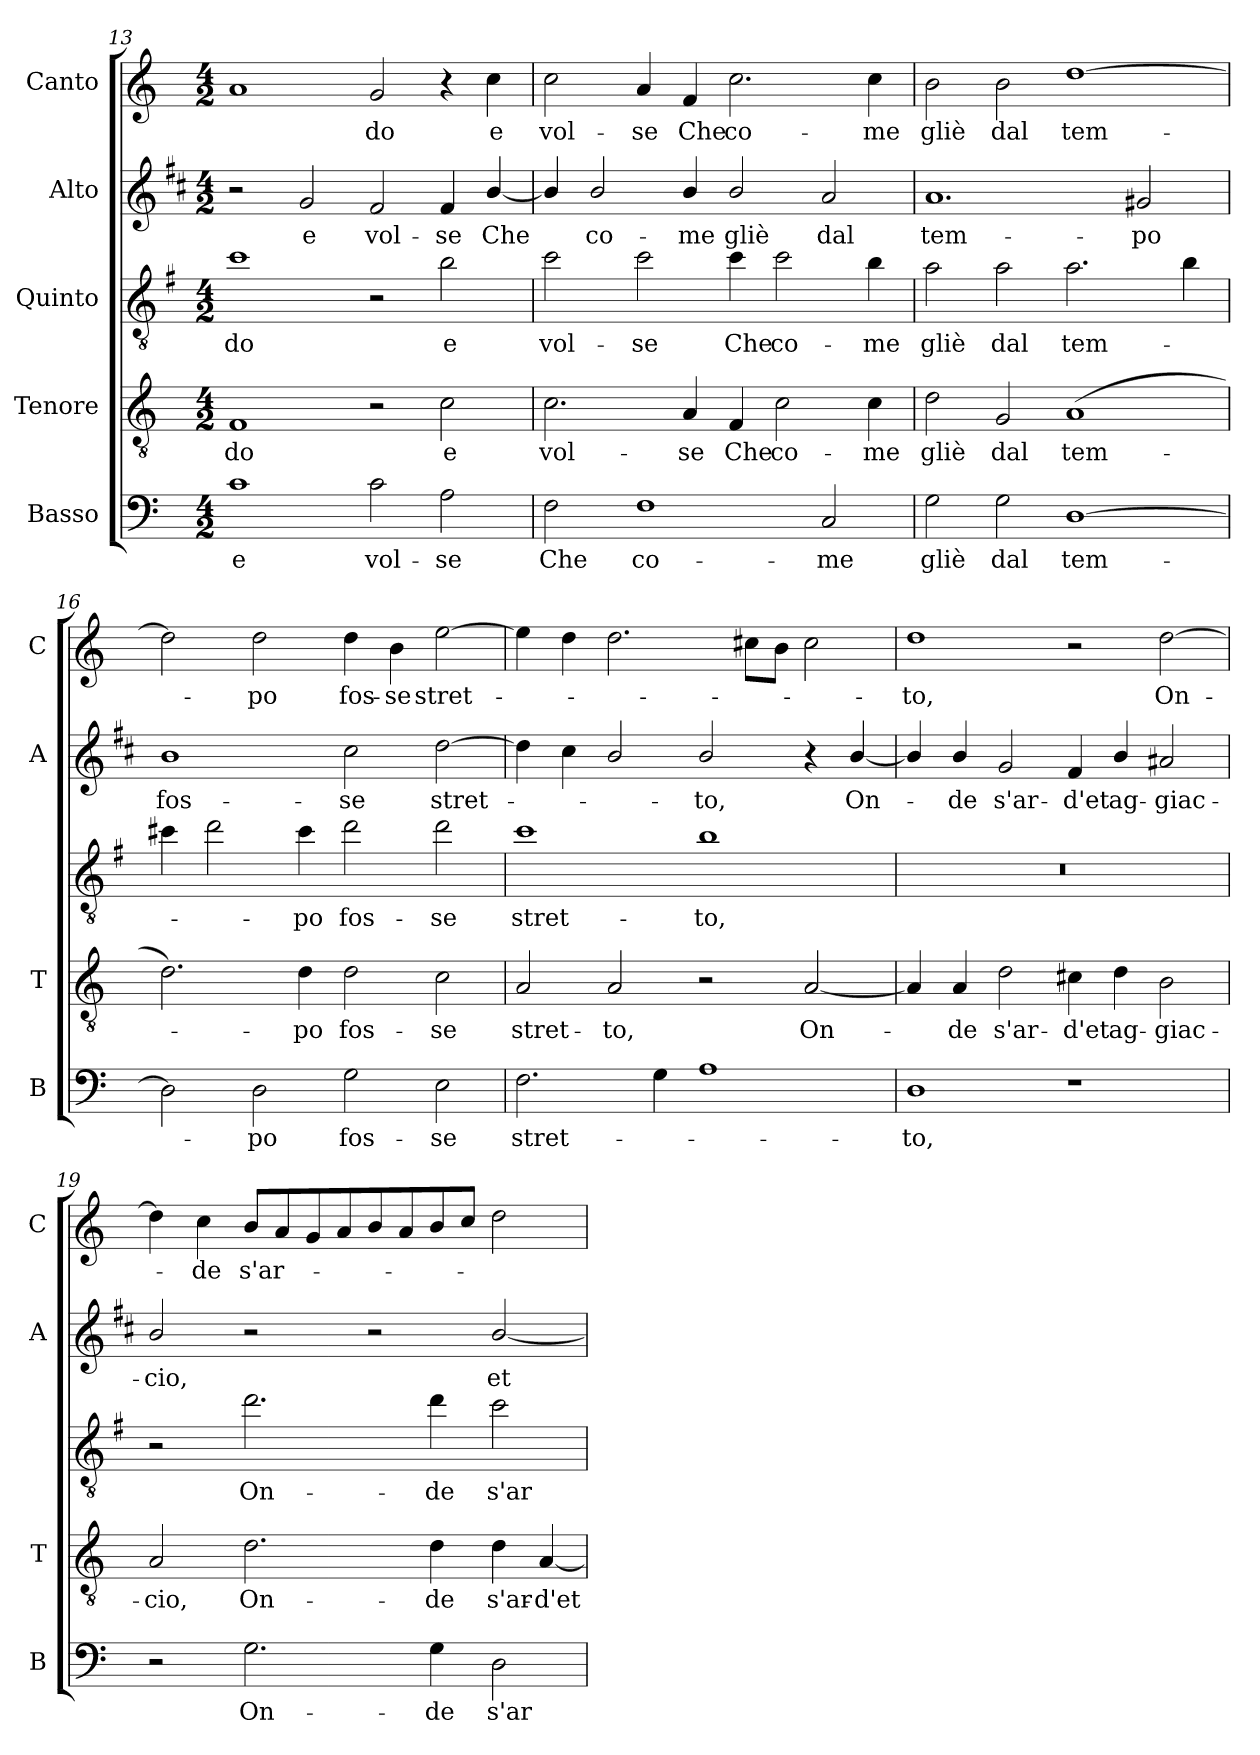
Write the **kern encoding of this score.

**kern	**text	**kern	**text	**kern	**text	**kern	**text	**kern	**text
*part5	*part5	*part4	*part4	*part3	*part3	*part2	*part2	*part1	*part1
*staff5	*staff5	*staff4	*staff4	*staff3	*staff3	*staff2	*staff2	*staff1	*staff1
*I"Basso	*	*I"Tenore	*	*I"Quinto	*	*I"Alto	*	*I"Canto	*
*I'B	*	*I'T	*	*	*	*I'A	*	*I'C	*
!!LO:LB:g=z
*clefF4	*	*clefGv2	*	*clefGv2	*	*clefG2	*	*clefG2	*
*	*	*	*	*ITrd4c7	*	*ITrd1c2	*	*	*
*k[]	*	*k[]	*	*k[]	*	*k[]	*	*k[]	*
*C:	*	*C:	*	*C:	*	*C:	*	*C:	*
*M4/2	*	*M4/2	*	*M4/2	*	*M4/2	*	*M4/2	*
=13	=13	=13	=13	=13	=13	=13	=13	=13	=13
!	!LO:LY:b	!	!LO:LY:b	!	!LO:LY:b	!	!	!	!
1c	e	1F	-do	1f	-do	2r	.	1a	.
!	!	!	!	!	!	!	!LO:LY:b	!	!
.	.	.	.	.	.	2f/	e	.	.
!	!LO:LY:b	!	!	!	!	!	!LO:LY:b	!	!LO:LY:b
2c\	vol-	2r	.	2r	.	2e/	vol-	2g/	-do
!	!LO:LY:b	!	!LO:LY:b	!	!LO:LY:b	!	!LO:LY:b	!	!
2A\	-se	2c\	e	2e\	e	4e/	-se	4r	.
!	!	!	!	!	!	!	!LO:LY:b	!	!LO:LY:b
.	.	.	.	.	.	[4a/	Che	4cc\	e
=14	=14	=14	=14	=14	=14	=14	=14	=14	=14
!	!LO:LY:b	!	!LO:LY:b	!	!LO:LY:b	!	!	!	!LO:LY:b
2F\	Che	2.c\	vol-	2f\	vol-	4a/]	.	2cc\	vol-
!	!	!	!	!	!	!	!LO:LY:b	!	!
.	.	.	.	.	.	2a/	co-	.	.
!	!LO:LY:b	!	!	!	!LO:LY:b	!	!	!	!LO:LY:b
1F	co-	.	.	2f\	-se	.	.	4a/	-se
!	!	!	!LO:LY:b	!	!	!	!LO:LY:b	!	!LO:LY:b
.	.	4A/	-se	.	.	4a/	-me	4f/	Che
!	!	!	!LO:LY:b	!	!LO:LY:b	!	!LO:LY:b	!	!LO:LY:b
.	.	4F/	Che	4f\	Che	2a/	gliè	2.cc\	co-
!	!	!	!LO:LY:b	!	!LO:LY:b	!	!	!	!
.	.	2c\	co-	2f\	co-	.	.	.	.
!	!LO:LY:b	!	!	!	!	!	!LO:LY:b	!	!
2C/	-me	.	.	.	.	2g/	dal	.	.
!	!	!	!LO:LY:b	!	!LO:LY:b	!	!	!	!LO:LY:b
.	.	4c\	-me	4e\	-me	.	.	4cc\	-me
=15	=15	=15	=15	=15	=15	=15	=15	=15	=15
!	!LO:LY:b	!	!LO:LY:b	!	!LO:LY:b	!	!LO:LY:b	!	!LO:LY:b
2G\	gliè	2d\	gliè	2d\	gliè	1.g	tem-	2b\	gliè
!	!LO:LY:b	!	!LO:LY:b	!	!LO:LY:b	!	!	!	!LO:LY:b
2G\	dal	2G/	dal	2d\	dal	.	.	2b\	dal
!	!LO:LY:b	!	!LO:LY:b	!	!LO:LY:b	!	!	!	!LO:LY:b
[1D	tem-	(>1A	tem-	2.d\	tem-	.	.	[1dd	tem-
!	!	!	!	!	!	!	!LO:LY:b	!	!
.	.	.	.	.	.	2f#X/	-po	.	.
.	.	.	.	4e\	.	.	.	.	.
=16	=16	=16	=16	=16	=16	=16	=16	=16	=16
!	!	!	!	!	!	!	!LO:LY:b	!	!
2D\]	.	2.d\)	.	4f#X\	.	1a	fos-	2dd\]	.
.	.	.	.	2g\	.	.	.	.	.
!	!LO:LY:b	!	!	!	!	!	!	!	!LO:LY:b
2D\	-po	.	.	.	.	.	.	2dd\	-po
!	!	!	!LO:LY:b	!	!LO:LY:b	!	!	!	!
.	.	4d\	-po	4f#\	-po	.	.	.	.
!	!LO:LY:b	!	!LO:LY:b	!	!LO:LY:b	!	!LO:LY:b	!	!LO:LY:b
2G\	fos-	2d\	fos-	2g\	fos-	2b\	-se	4dd\	fos-
!	!	!	!	!	!	!	!	!	!LO:LY:b
.	.	.	.	.	.	.	.	4b\	-se
!	!LO:LY:b	!	!LO:LY:b	!	!LO:LY:b	!	!LO:LY:b	!	!LO:LY:b
2E\	-se	2c\	-se	2g\	-se	[2cc\	stret-	[2ee\	stret-
!!LO:LB:g=z
=17	=17	=17	=17	=17	=17	=17	=17	=17	=17
!	!LO:LY:b	!	!LO:LY:b	!	!LO:LY:b	!	!	!	!
2.F\	stret-	2A/	stret-	1f	stret-	4cc\]	.	4ee\]	.
.	.	.	.	.	.	4b\	.	4dd\	.
!	!	!	!LO:LY:b	!	!	!	!	!	!
.	.	2A/	-to,	.	.	2a/	.	2.dd\	.
4G\	.	.	.	.	.	.	.	.	.
!	!	!	!	!	!LO:LY:b	!	!LO:LY:b	!	!
1A	.	2r	.	1e	-to,	2a/	-to,	.	.
.	.	.	.	.	.	.	.	8cc#X\L	.
.	.	.	.	.	.	.	.	8b\J	.
!	!	!	!LO:LY:b	!	!	!	!	!	!
.	.	[2A/	On-	.	.	4r	.	2cc#\	.
!	!	!	!	!	!	!	!LO:LY:b	!	!
.	.	.	.	.	.	[4a/	On-	.	.
=18	=18	=18	=18	=18	=18	=18	=18	=18	=18
!	!LO:LY:b	!	!	!	!	!	!	!	!LO:LY:b
1D	-to,	4A/]	.	0r	.	4a/]	.	1dd	-to,
!	!	!	!LO:LY:b	!	!	!	!LO:LY:b	!	!
.	.	4A/	-de	.	.	4a/	-de	.	.
!	!	!	!LO:LY:b	!	!	!	!LO:LY:b	!	!
.	.	2d\	s'ar-	.	.	2f/	s'ar-	.	.
!	!	!	!LO:LY:b	!	!	!	!LO:LY:b	!	!
1r	.	4c#X\	-d'et	.	.	4e/	-d'et	2r	.
!	!	!	!LO:LY:b	!	!	!	!LO:LY:b	!	!
.	.	4d\	ag-	.	.	4a/	ag-	.	.
!	!	!	!LO:LY:b	!	!	!	!LO:LY:b	!	!LO:LY:b
.	.	2B\	-giac-	.	.	2g#X/	-giac-	[2dd\	On-
=19	=19	=19	=19	=19	=19	=19	=19	=19	=19
!	!	!	!LO:LY:b	!	!	!	!LO:LY:b	!	!
2r	.	2A/	-cio,	2r	.	2a/	-cio,	4dd\]	.
!	!	!	!	!	!	!	!	!	!LO:LY:b
.	.	.	.	.	.	.	.	4cc\	-de
!	!LO:LY:b	!	!LO:LY:b	!	!LO:LY:b	!	!	!	!LO:LY:b
2.G\	On-	2.d\	On-	2.g\	On-	2r	.	8b/L	s'ar-
.	.	.	.	.	.	.	.	8a/	.
.	.	.	.	.	.	.	.	8g/	.
.	.	.	.	.	.	.	.	8a/	.
.	.	.	.	.	.	2r	.	8b/	.
.	.	.	.	.	.	.	.	8a/	.
!	!LO:LY:b	!	!LO:LY:b	!	!LO:LY:b	!	!	!	!
4G\	-de	4d\	-de	4g\	-de	.	.	8b/	.
.	.	.	.	.	.	.	.	8cc/J	.
!	!LO:LY:b	!	!LO:LY:b	!	!LO:LY:b	!	!LO:LY:b	!	!
2D\	s'ar-	4d\	s'ar-	2f\	s'ar-	[2a/	et	2dd\	.
!	!	!	!LO:LY:b	!	!	!	!	!	!
.	.	[4A/	-d'et	.	.	.	.	.	.
=	=	=	=	=	=	=	=	=	=
*-	*-	*-	*-	*-	*-	*-	*-	*-	*-
